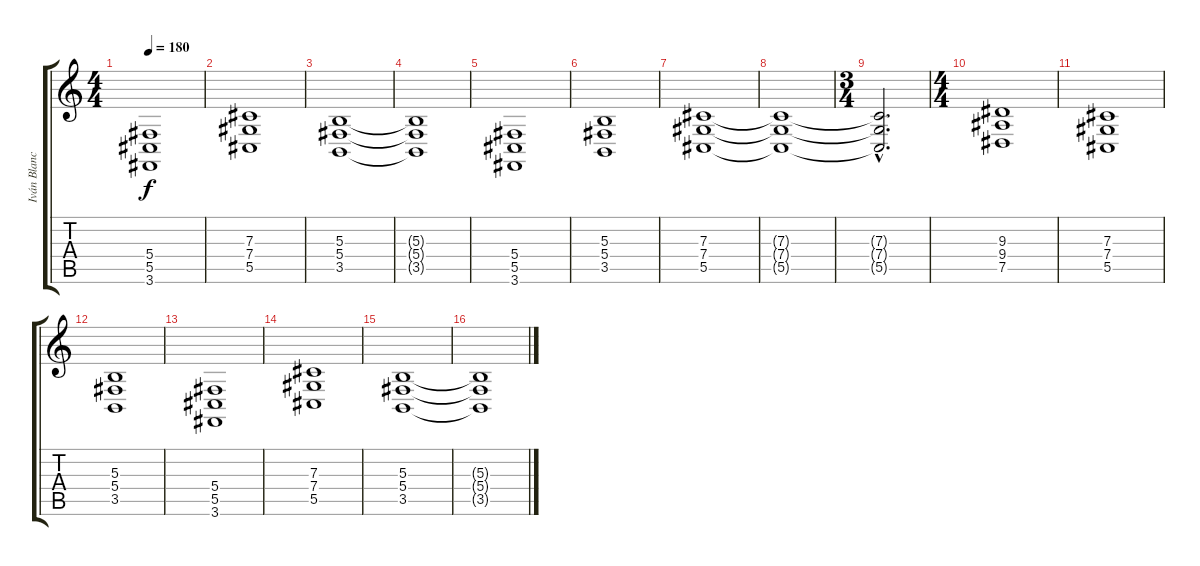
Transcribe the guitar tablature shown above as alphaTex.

\track ("Iván Blanco (I)" "Iván Blanc") {instrument choiraahs}
\staff {score tabs}
\tuning (Eb4 Bb3 Gb3 Db3 Ab2 Eb2) {hide}
\ts (4 4)
\tempo 180
\clef g2
\ks c
(5.4 5.5 3.6).1{dy f} |
(7.3 7.4 5.5).1 |
(5.3 5.4 3.5).1 |
(5.3{t} 5.4{t} 3.5{t}).1 |
(5.4 5.5 3.6).1 |
(5.3 5.4 3.5).1 |
(7.3 7.4 5.5).1 |
(7.3{t} 7.4{t} 5.5{t}).1 |
\ts (3 4)
(7.3{hac t} 7.4{hac t} 5.5{hac t}).2{d} |
\ts (4 4)
(9.3 9.4 7.5).1 |
(7.3 7.4 5.5).1 |
(5.3 5.4 3.5).1 |
(5.4 5.5 3.6).1 |
(7.3 7.4 5.5).1 |
(5.3 5.4 3.5).1 |
(5.3{t} 5.4{t} 3.5{t}).1
